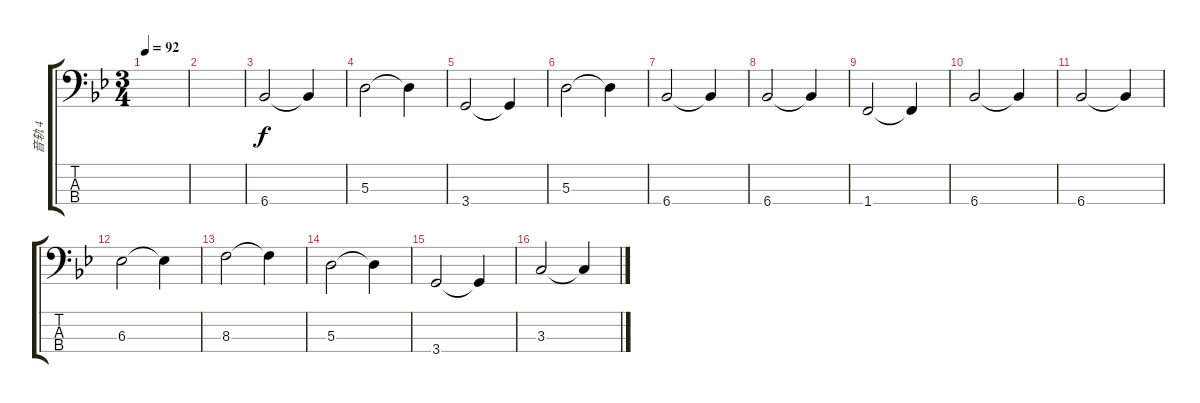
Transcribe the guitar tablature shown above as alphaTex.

\track ("音轨 4" "音轨 4") {instrument electricbassfinger}
\staff {score tabs}
\tuning (G2 D2 A1 E1) {hide}
\ts (3 4)
\tempo 92
\clef f4
\ks bb
|
|
6.4.2 6.4{t}.4 |
5.3.2 5.3{t}.4 |
3.4.2 3.4{t}.4 |
5.3.2 5.3{t}.4 |
6.4.2 6.4{t}.4 |
6.4.2 6.4{t}.4 |
1.4.2 1.4{t}.4 |
6.4.2 6.4{t}.4 |
6.4.2 6.4{t}.4 |
6.3.2 6.3{t}.4 |
8.3.2 8.3{t}.4 |
5.3.2 5.3{t}.4 |
3.4.2 3.4{t}.4 |
3.3.2 3.3{t}.4
